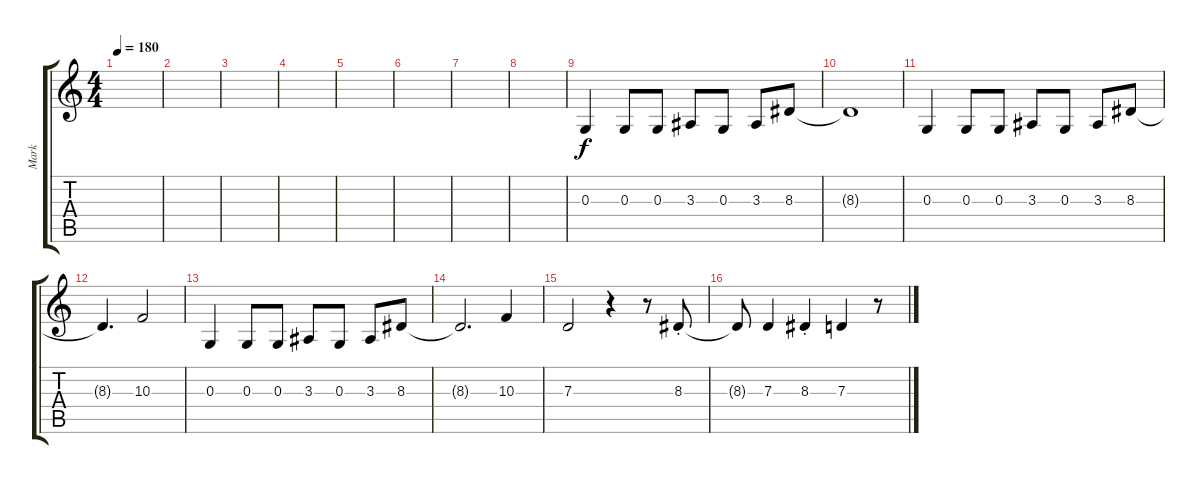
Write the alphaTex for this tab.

\track ("Mark" "Mark") {instrument tenorsax}
\staff {score tabs}
\tuning (E4 B3 G3 D3 A2 E2) {hide}
\ts (4 4)
\tempo 180
\clef g2
\ks c
|
|
|
|
|
|
|
|
0.3.4 0.3.8 0.3.8 3.3.8 0.3.8 3.3.8 8.3.8 |
8.3{t}.1 |
0.3.4 0.3.8 0.3.8 3.3.8 0.3.8 3.3.8 8.3.8 |
8.3{t}.4{d} 10.3.2 |
0.3.4 0.3.8 0.3.8 3.3.8 0.3.8 3.3.8 8.3.8 |
8.3{t}.2{d} 10.3.4 |
7.3.2 r.4 r.8 8.3{st}.8 |
8.3{t}.8 7.3.4 8.3{st}.4 7.3.4 r.8
